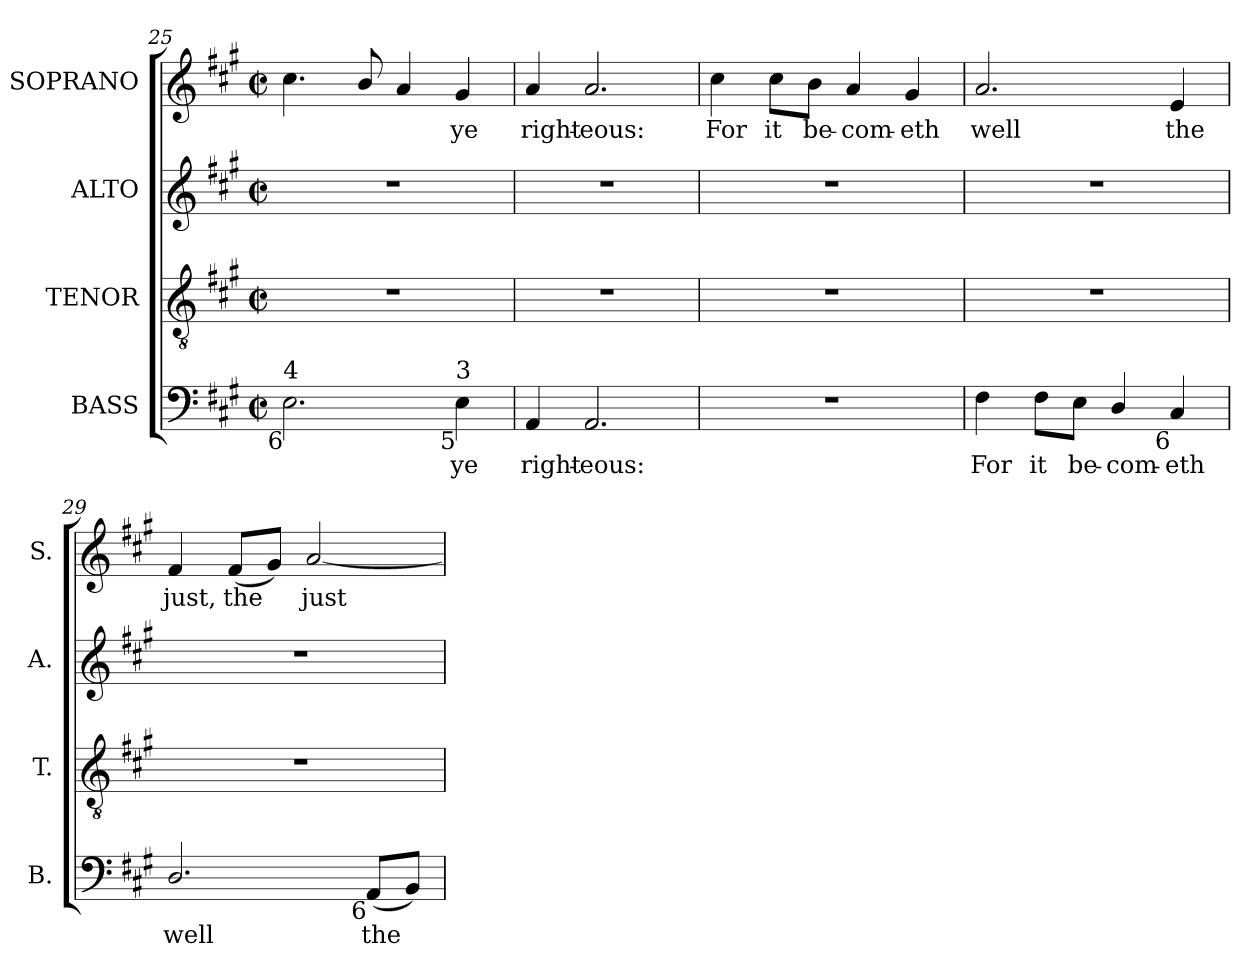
**kern	**text	**kern	**kern	**kern	**text
*part4	*part4	*part3	*part2	*part1	*part1
*staff4	*staff4	*staff3	*staff2	*staff1	*staff1
*I"BASS	*	*I"TENOR	*I"ALTO	*I"SOPRANO	*
*I'B.	*	*I'T.	*I'A.	*I'S.	*
!!LO:LB:g=z
*clefF4	*	*clefGv2	*clefG2	*clefG2	*
*	*	*ITrd7c12	*	*	*
*k[f#c#g#]	*	*k[f#c#g#]	*k[f#c#g#]	*k[f#c#g#]	*
*A:	*	*A:	*A:	*A:	*
*M2/2	*	*M2/2	*M2/2	*M2/2	*
*met(c|)	*	*met(c|)	*met(c|)	*met(c|)	*
=25	=25	=25	=25	=25	=25
!LO:TX:b:rj:t=6	!	!	!	!	!
!LO:TX:t=4	!	!	!	!	!
2.Ei\	.	1r	1r	4.cc#i\	.
.	.	.	.	8bi/	.
.	.	.	.	4ai/	.
!	!LO:LY:b:color=#000000	!	!	!	!
!LO:TX:b:rj:t=5	!	!	!	!	!
!LO:TX:t=3	!	!	!	!	!
!	!	!	!	!	!LO:LY:b:color=#000000
4Ei\	ye	.	.	4g#i/	ye
=26	=26	=26	=26	=26	=26
!	!LO:LY:b:color=#000000	!	!	!	!
!	!	!	!	!	!LO:LY:b:color=#000000
4AAi/	right-	1r	1r	4ai/	right-
!	!LO:LY:b:color=#000000	!	!	!	!
!	!	!	!	!	!LO:LY:b:color=#000000
2.AAi/	-eous:	.	.	2.ai/	-eous:
=27	=27	=27	=27	=27	=27
!	!	!	!	!	!LO:LY:b:color=#000000
1r	.	1r	1r	4cc#i\	For
!	!	!	!	!	!LO:LY:b:color=#000000
.	.	.	.	8cc#i\L	it
!	!	!	!	!	!LO:LY:b:color=#000000
.	.	.	.	8bi\J	be-
!	!	!	!	!	!LO:LY:b:color=#000000
.	.	.	.	4ai/	-com-
!	!	!	!	!	!LO:LY:b:color=#000000
.	.	.	.	4g#i/	-eth
=28	=28	=28	=28	=28	=28
!	!LO:LY:b:color=#000000	!	!	!	!
!	!	!	!	!	!LO:LY:b:color=#000000
4F#i\	For	1r	1r	2.ai/	well
!	!LO:LY:b:color=#000000	!	!	!	!
8F#i\L	it	.	.	.	.
!	!LO:LY:b:color=#000000	!	!	!	!
8Ei\J	be-	.	.	.	.
!	!LO:LY:b:color=#000000	!	!	!	!
4Di/	-com-	.	.	.	.
!	!LO:LY:b:color=#000000	!	!	!	!
!LO:TX:b:rj:t=6	!	!	!	!	!
!	!	!	!	!	!LO:LY:b:color=#000000
4C#i/	-eth	.	.	4ei/	the
=29	=29	=29	=29	=29	=29
!	!LO:LY:b:color=#000000	!	!	!	!
!	!	!	!	!	!LO:LY:b:color=#000000
2.Di/	well	1r	1r	4f#i/	just,
!	!	!	!	!	!LO:LY:b:color=#000000
.	.	.	.	(8f#i/L	the
.	.	.	.	8g#i/J)	.
!	!	!	!	!	!LO:LY:b:color=#000000
.	.	.	.	[2ai/	just
!LO:TX:b:rj:t=6	!	!	!	!	!
!	!LO:LY:b:color=#000000	!	!	!	!
(8AAi/L	the	.	.	.	.
8BBi/J)	.	.	.	.	.
=	=	=	=	=	=
*-	*-	*-	*-	*-	*-
